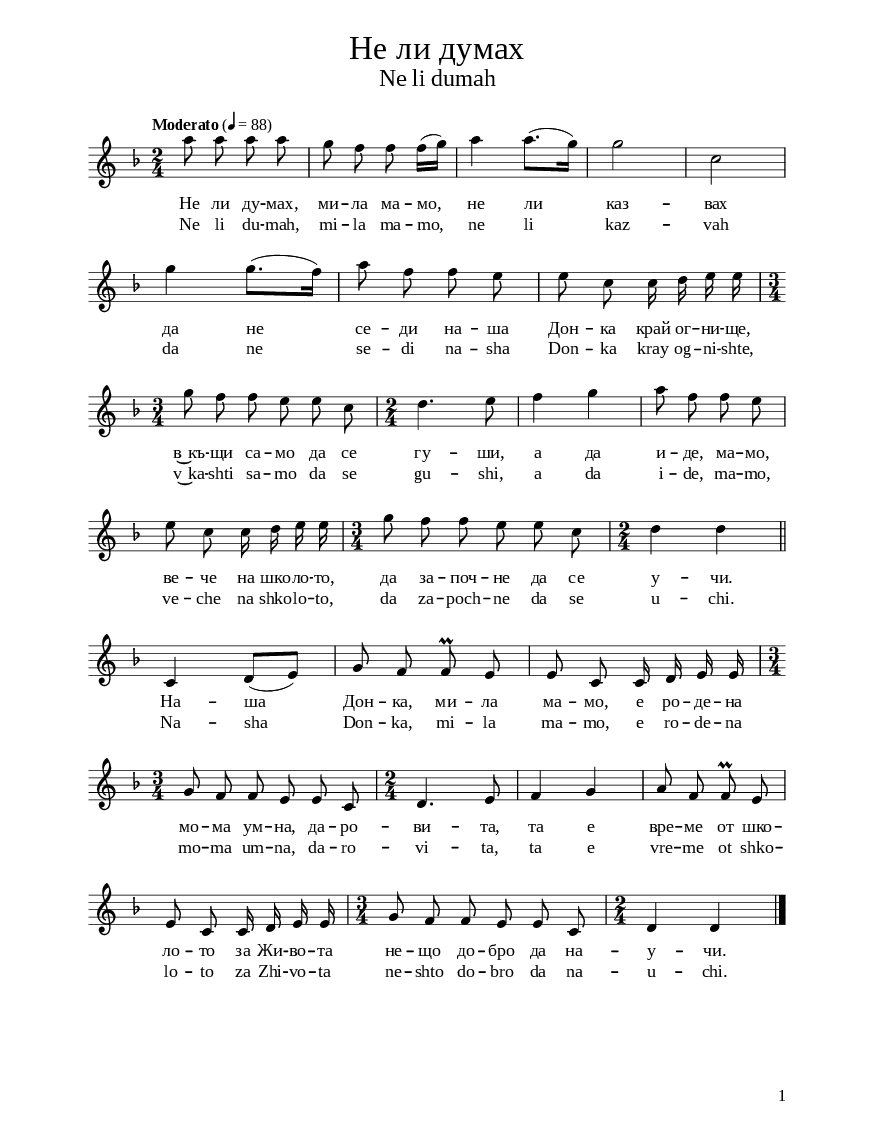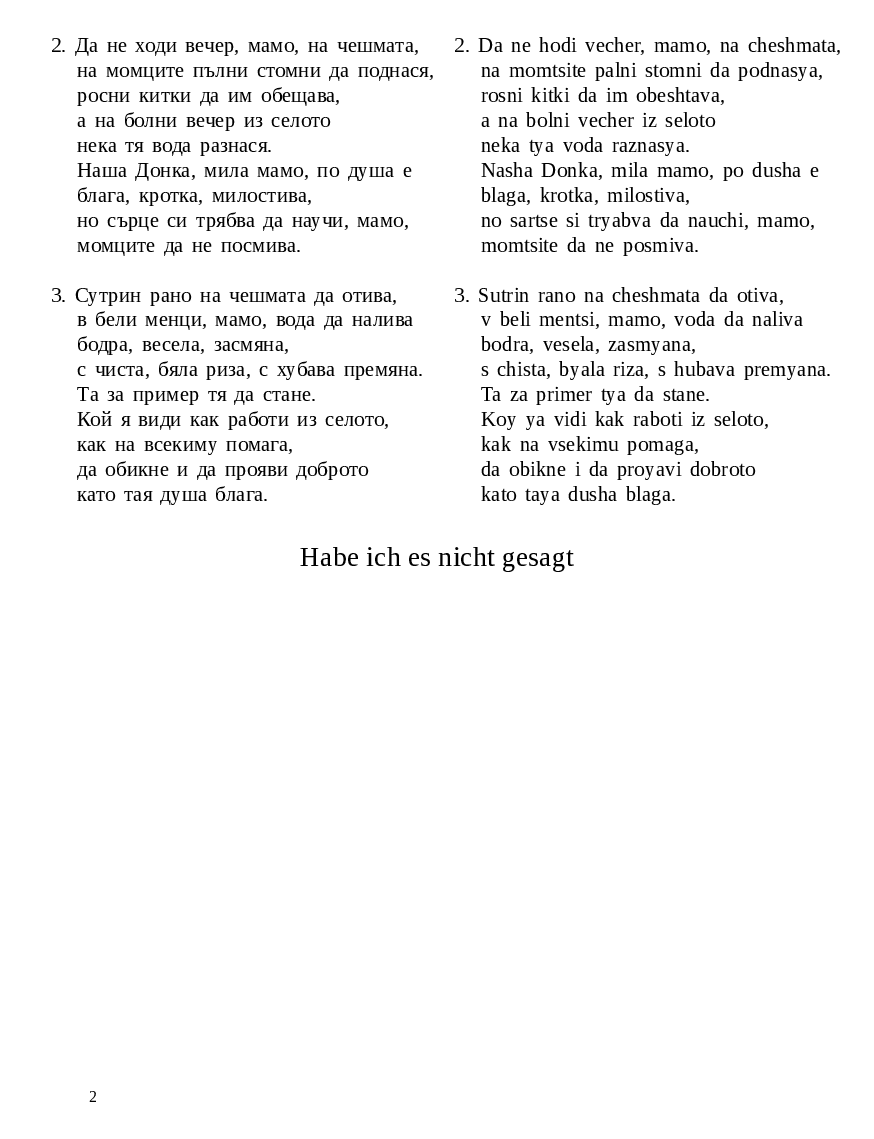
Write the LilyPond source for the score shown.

\version "2.24.0"

% include paper part and global functions
\include "include/globals.ily"

\bookpart {
  \label #'ref154
  \tocItem \markup "Не ли думах – Ne li dumah"
  \include "include/bookpart-paper.ily"
  \score {
    \include "include/score-layout.ily"

    \new Voice \absolute {
      \clef treble
      \key f \major
      \time 2/4
      \tempoFunc "Moderato" 4 "88"
      \autoBeamOff

      a''8 a''8 a''8 a''8 | % 2
      g''8 f''8 f''8 f''16 [ ( g''16 ) ] | % 3
      a''4 a''8. [( g''16 )] | % 4
      g''2 | % 5
      c''2 \break | % 6
      g''4 g''8. [( f''16 )] | % 7
      a''8 f''8 f''8 e''8 | % 8
      e''8 c''8 c''16 d''16 e''16 e''16 \break | % 9
      \time 3/4  g''8 f''8 f''8 e''8 e''8 c''8 |
      \time 2/4  d''4. e''8 | % 11
      f''4 g''4 | % 12
      a''8 f''8 f''8 e''8 \break | % 13
      e''8 c''8 c''16 d''16 e''16 e''16 | % 14
      \time 3/4  g''8 f''8 f''8 e''8 e''8 c''8 | % 15
      \time 2/4  d''4 d''4 \bar "||"
      \break | % 16
      c'4 d'8 [( e'8 )] | % 17
      g'8 f'8 f'8\prall e'8 | % 18
      e'8 c'8 c'16 d'16 e'16 e'16 \break | % 19
      \time 3/4  g'8 f'8 f'8 e'8 e'8 c'8 |
      \time 2/4  d'4. e'8 | % 21
      f'4 g'4 | % 22
      a'8 f'8 f'8\prall e'8 \break | % 23
      e'8 c'8 c'16 d'16 e'16 e'16 | % 24
      \time 3/4  g'8 f'8 f'8 e'8 e'8 c'8 | % 25
      \time 2/4  d'4 d'4 \bar "|."
    }

    \addlyrics {
      Не ли ду
      -- мах, ми -- ла ма -- мо, не ли каз -- вах да
      не се -- ди на -- ша Дон -- ка край ог -- ни --
      ще, в~къ -- щи са -- мо да се гу -- ши, а да
      и -- де, ма -- мо, ве -- че на шко -- ло -- то,
      да за -- поч -- не да се у -- чи. На -- ша Дон
      -- ка, ми -- ла ма -- мо, е ро -- де -- на мо --
      ма ум -- на, да -- ро -- ви -- та, та е вре --
      ме от шко -- ло -- то за Жи -- во -- та не --
      що до -- бро да на -- у -- чи.
    }
    \addlyrics {
      Ne li du
      -- mah, mi -- la ma -- mo, ne li kaz -- vah da
      ne se -- di na -- sha Don -- ka kray og -- ni --
      shte, v~ka -- shti sa -- mo da se gu -- shi, a da
      i -- de, ma -- mo, ve -- che na shko -- lo -- to,
      da za -- poch -- ne da se u -- chi. Na -- sha Don
      -- ka, mi -- la ma -- mo, e ro -- de -- na mo --
      ma um -- na, da -- ro -- vi -- ta, ta e vre --
      me ot shko -- lo -- to za Zhi -- vo -- ta ne --
      shto do -- bro da na -- u -- chi.}

      \header {
        title = \titleFunc "Не ли думах" "Ne li dumah"
      }

      \midi{}

    } % score

    \pageBreak

    \markup \fontsize #bgCoupletFontSize {
      \hspace #-6
      \override #`(baseline-skip . ,bgCoupletBaselineSkip)
      \column {

        \line {   "   " 2. Да не ходи вечер, мамо, на чешмата,}

        \line {   "        " на момците пълни стомни да поднася,}

        \line {   "        " росни китки да им обещава,}

        \line {   "        " а на болни вечер из селото} 

        \line {   "        " нека тя вода разнася.}

        \line {   "        " Наша Донка, мила мамо, по душа е}

        \line {   "        " блага, кротка, милостива,}

        \line {   "        " но сърце си трябва да научи, мамо,}

        \line {   "        " момците да не посмива.}

        \line {   "        " }

        \line {   "   " 3. Сутрин рано на чешмата да отива,}

        \line {   "        " в бели менци, мамо, вода да налива}

        \line {   "        " бодра, весела, засмяна,}

        \line {   "        " с чиста, бяла риза, с хубава премяна.}

        \line {   "        " Та за пример тя да стане.}

        \line {   "        " Кой я види как работи из селото,}

        \line {   "        " как на всекиму помага,}

        \line {   "        " да обикне и да прояви доброто}

        \line {   "        " като тая душа блага.}
      }

      \hspace #-1
      \override #`(baseline-skip . ,bgCoupletBaselineSkip)
      \column {
        \line {   "   " 2. Da ne hodi vecher, mamo, na cheshmata,}

        \line {   "        " na momtsite palni stomni da podnasya,}

        \line {   "        " rosni kitki da im obeshtava,}

        \line {   "        " a na bolni vecher iz seloto}

        \line {   "        " neka tya voda raznasya.}

        \line {   "        " Nasha Donka, mila mamo, po dusha e}

        \line {   "        " blaga, krotka, milostiva,}

        \line {   "        " no sartse si tryabva da nauchi, mamo,}

        \line {   "        " momtsite da ne posmiva.}

        \line {   "        " }

        \line {   "   " 3. Sutrin rano na cheshmata da otiva,}

        \line {   "        " v beli mentsi, mamo, voda da naliva}

        \line {   "        " bodra, vesela, zasmyana,}

        \line {   "        " s chista, byala riza, s hubava premyana.}

        \line {   "        " Ta za primer tya da stane.}

        \line {   "        " Koy ya vidi kak raboti iz seloto,}

        \line {   "        " kak na vsekimu pomaga,}

        \line {   "        " da obikne i da proyavi dobroto}

        \line {   "        " kato taya dusha blaga.}
      } %column
    } % markup

   \markup \empty-two
   
   
   

    % include foreign translation(s) of the song
    \version "2.22.1"

\markup \fill-line { \fontsize #deTitleFontSize "Habe ich es nicht gesagt" }
\markup \null
\markup \null
\markup \fontsize #deCoupletFontSize {
  \hspace #10
  \override #`(baseline-skip . ,deCoupletBaselineSkip)

  \column {
  

    \line {  1. Habe ich es nicht gesagt, liebe Mutter, habe ich es nicht gesagt,}

    \line { " "dass unsere Donka nicht neben der Feuerstelle stehen}

    \line { " "und sich nur zuhause kuscheln soll,}

    \line { " "sondern sie soll in die Schule gehen }

    \line { " "und beginnen zu lernen.}

    \line { " "Unsere Donka, liebe Mutter, wurde }

    \line { " "klug und begabt geboren,}

    \line { " "so dass es an der Zeit ist,}

    \line { " "von der Schule des Lebens etwas Gutes zu lernen.}

    \line { " " }
    \line { 2. Sie soll abends, liebe Mutter, nicht zum Brunnen gehen,}

    \line { " "um den Jungen volle Krüge zu reichen,}

    \line { " "ihnen taufrische Blumen zu versprechen,}

    \line { " "sondern sie soll abends den Kranken Wasser austragen.}

    \line { " "Unsere Donka, liebe Mutter,}

    \line { " "ist ihrer Seele nach gut, sanftmütig und barmherzig,}

    \line { " "aber sie soll ihr Herz, Mutter, lehren,}

    \line { " "die Jungen nicht zum Lächeln zu bringen.}
    \line { " " }

    \line { 3. Morgen in der Früh soll sie zum Brunnen gehen,}

    \line { " "in weißen Kupferkrügen Wasser zu gießen,}

    \line { " "mit einem sauberen, weißen Hemd in einem schönen Staat,}

    \line { " "soll sie zum Beispiel werden.}

    \line { " "Wer sie im Dorf sieht,}

    \line { " "wie sie jedem hilft,}

    \line { " "soll das Gute zu lieben beginnen und es äußern,}

    \line { " "wie diese gute Seele.}




  }
}


  } % bookpart
